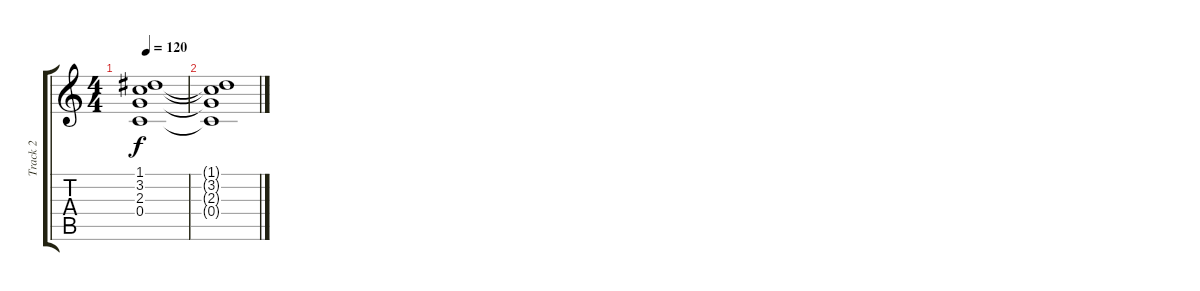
\track ("Track 2" "Track 2") {instrument distortionguitar}
\staff {score tabs}
\tuning (D4 A3 F3 C3 G2 C2) {hide}
\ts (4 4)
\tempo 120
\clef g2
\ks c
(1.1 3.2 2.3 0.4).1{dy f volume 10 instrument electricguitarclean} |
(1.1{t} 3.2{t} 2.3{t} 0.4{t}).1
